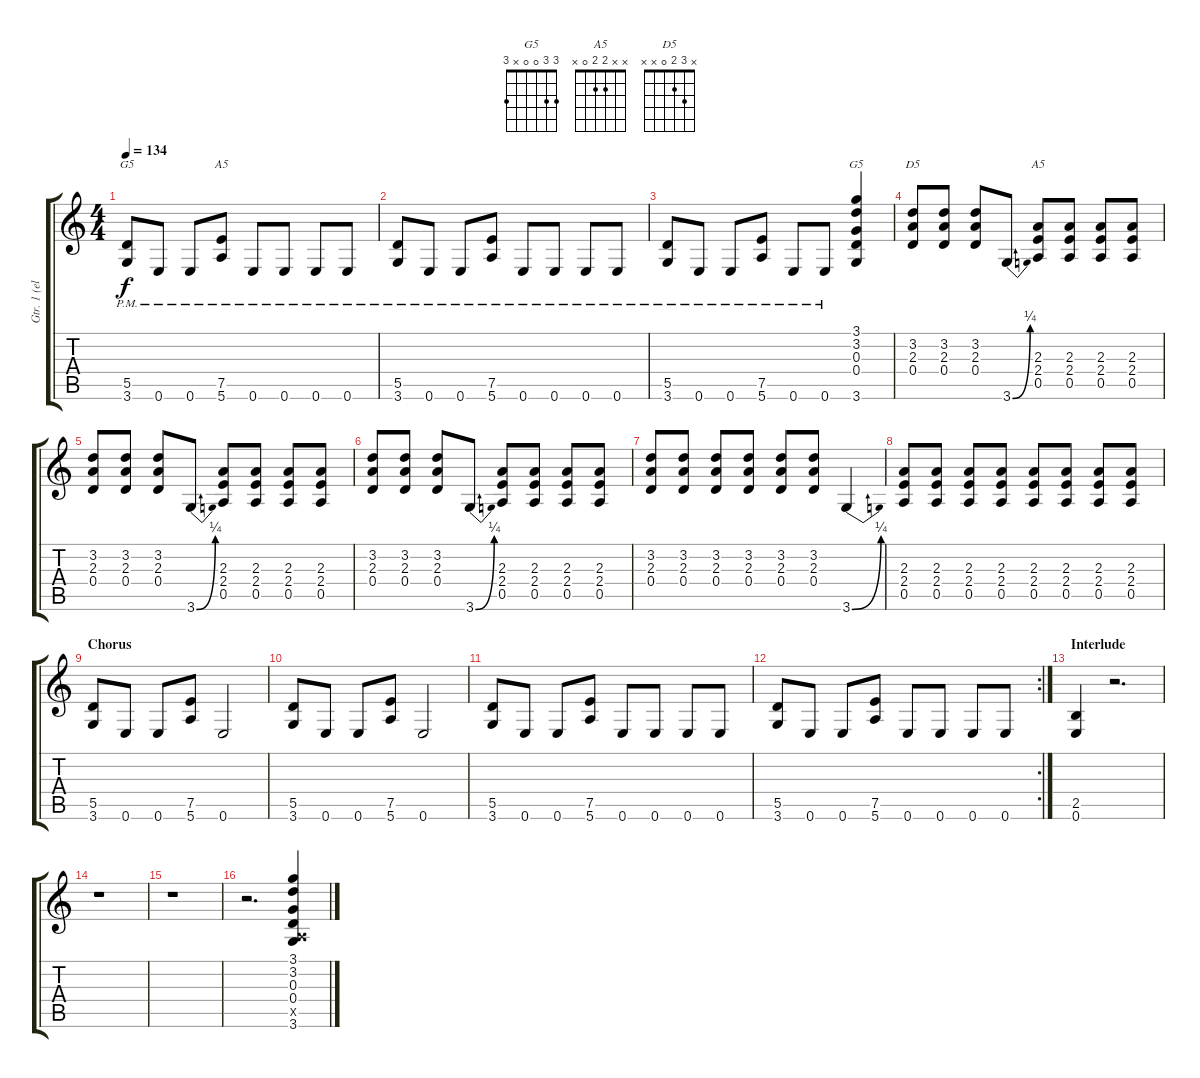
\track ("Gtr. 1 (elec. w/dist.)" "Gtr. 1 (el") {instrument overdrivenguitar}
\staff {score tabs}
\tuning (E4 B3 G3 D3 A2 E2) {hide}
\chord ("G5" x x x x 5 3)
\chord ("A5" x x x x 7 5) {firstfret 5}
\chord ("G5" 3 3 0 0 x 3)
\chord ("D5" x 3 2 0 x x)
\chord ("A5" x x 2 2 0 x)
\ts (4 4)
\tempo 134
\clef g2
\ks c
(5.5{pm} 3.6{pm}).8{ch "G5" dy f} 0.6{pm}.8 0.6{pm}.8 (7.5{pm} 5.6{pm}).8{ch "A5"} 0.6{pm}.8 0.6{pm}.8 0.6{pm}.8 0.6{pm}.8 |
(5.5{pm} 3.6{pm}).8 0.6{pm}.8 0.6{pm}.8 (7.5{pm} 5.6{pm}).8 0.6{pm}.8 0.6{pm}.8 0.6{pm}.8 0.6{pm}.8 |
(5.5{pm} 3.6{pm}).8 0.6{pm}.8 0.6{pm}.8 (7.5{pm} 5.6{pm}).8 0.6{pm}.8 0.6{pm}.8 (3.1 3.2 0.3 0.4 3.6).4{ch "G5"} |
(3.2 2.3 0.4).8{ch "D5"} (3.2 2.3 0.4).8 (3.2 2.3 0.4).8 3.6{be (bend 0 0 60 1)}.8 (2.3 2.4 0.5).8{ch "A5"} (2.3 2.4 0.5).8 (2.3 2.4 0.5).8 (2.3 2.4 0.5).8 |
(3.2 2.3 0.4).8 (3.2 2.3 0.4).8 (3.2 2.3 0.4).8 3.6{be (bend 0 0 60 1)}.8 (2.3 2.4 0.5).8 (2.3 2.4 0.5).8 (2.3 2.4 0.5).8 (2.3 2.4 0.5).8 |
(3.2 2.3 0.4).8 (3.2 2.3 0.4).8 (3.2 2.3 0.4).8 3.6{be (bend 0 0 60 1)}.8 (2.3 2.4 0.5).8 (2.3 2.4 0.5).8 (2.3 2.4 0.5).8 (2.3 2.4 0.5).8 |
(3.2 2.3 0.4).8 (3.2 2.3 0.4).8 (3.2 2.3 0.4).8 (3.2 2.3 0.4).8 (3.2 2.3 0.4).8 (3.2 2.3 0.4).8 3.6{be (bend 0 0 60 1)}.4 |
(2.3 2.4 0.5).8 (2.3 2.4 0.5).8 (2.3 2.4 0.5).8 (2.3 2.4 0.5).8 (2.3 2.4 0.5).8 (2.3 2.4 0.5).8 (2.3 2.4 0.5).8 (2.3 2.4 0.5).8 |
\section ("" "Chorus")
(5.5 3.6).8 0.6.8 0.6.8 (7.5 5.6).8 0.6.2 |
(5.5 3.6).8 0.6.8 0.6.8 (7.5 5.6).8 0.6.2 |
(5.5 3.6).8 0.6.8 0.6.8 (7.5 5.6).8 0.6.8 0.6.8 0.6.8 0.6.8 |
\rc 2
(5.5 3.6).8 0.6.8 0.6.8 (7.5 5.6).8 0.6.8 0.6.8 0.6.8 0.6.8 |
\section ("" "Interlude")
(2.5 0.6).4 r.2{d} |
r.1 |
r.1 |
r.2{d} (3.1 3.2 0.3 0.4 0.5{x} 3.6).4
